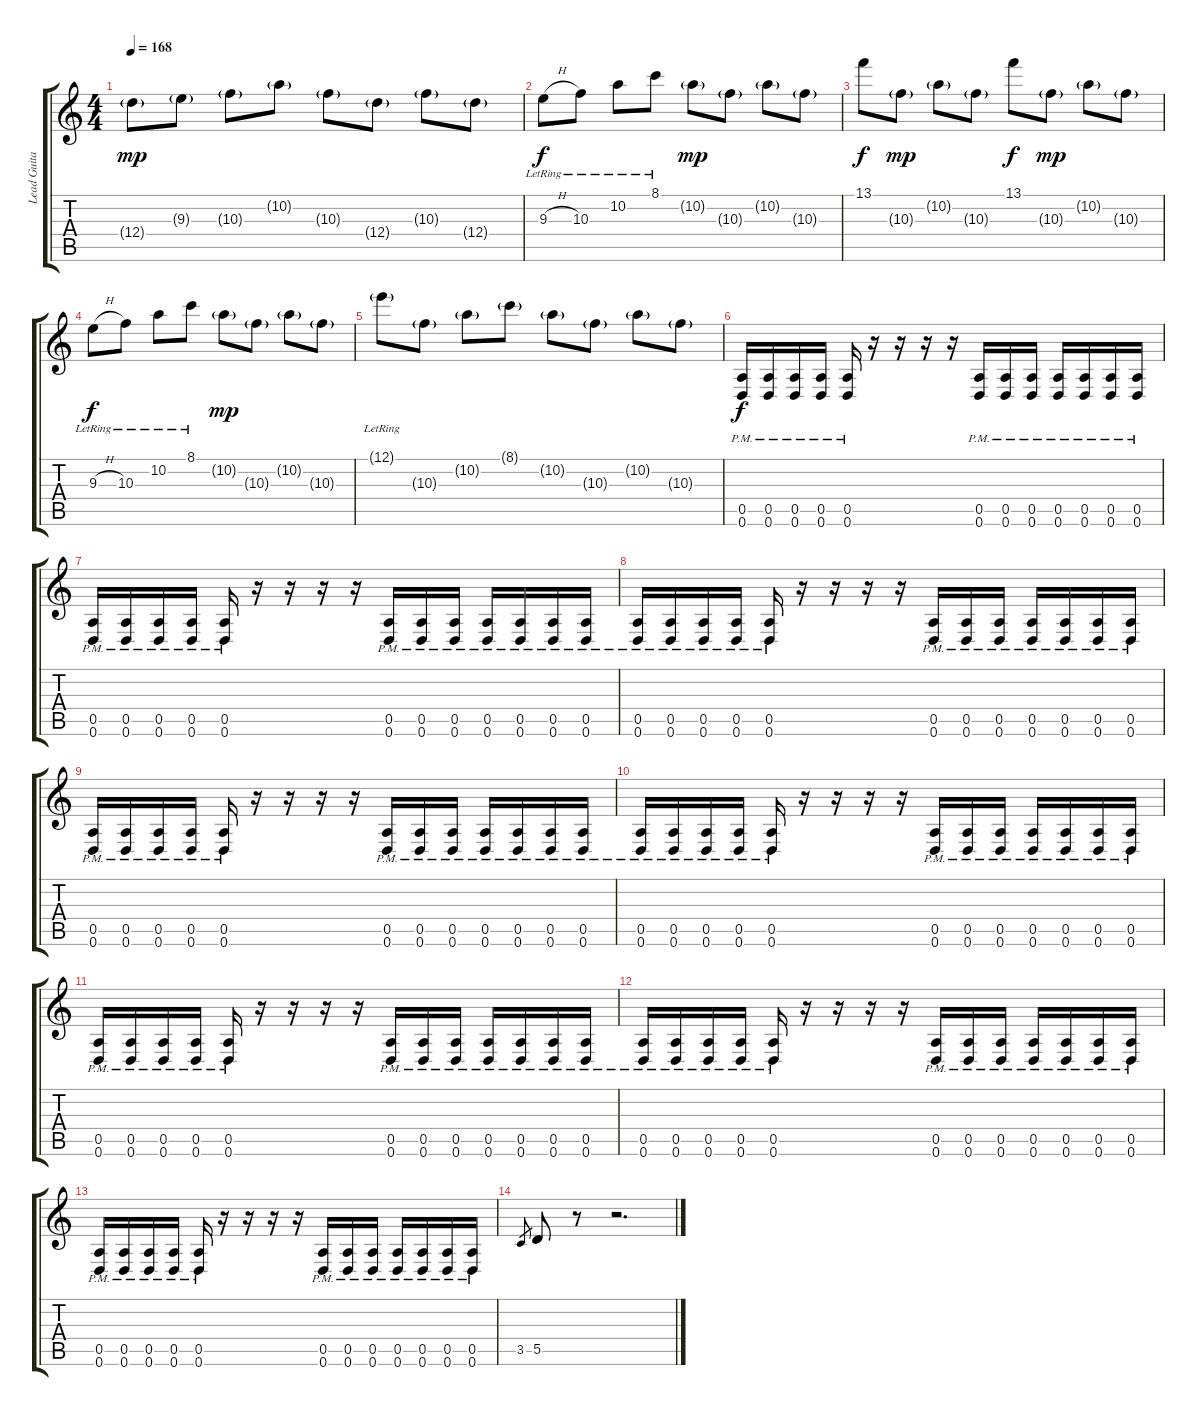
\track ("Lead Guitar" "Lead Guita") {instrument distortionguitar}
\staff {score tabs}
\tuning (E4 B3 G3 D3 A2 D2) {hide}
\ts (4 4)
\tempo 168
\clef g2
\ks c
12.4{g}.8{dy mp} 9.3{g}.8 10.3{g}.8 10.2{g}.8 10.3{g}.8 12.4{g}.8 10.3{g}.8 12.4{g}.8 |
9.3{h lr}.8{dy f} 10.3{lr}.8 10.2{lr}.8 8.1{lr}.8 10.2{g}.8{dy mp} 10.3{g}.8 10.2{g}.8 10.3{g}.8 |
13.1.8{dy f} 10.3{g}.8{dy mp} 10.2{g}.8 10.3{g}.8 13.1.8{dy f} 10.3{g}.8{dy mp} 10.2{g}.8 10.3{g}.8 |
9.3{h lr}.8{dy f} 10.3{lr}.8 10.2{lr}.8 8.1{lr}.8 10.2{g}.8{dy mp} 10.3{g}.8 10.2{g}.8 10.3{g}.8 |
12.1{g lr}.8 10.3{g}.8 10.2{g}.8 8.1{g}.8 10.2{g}.8 10.3{g}.8 10.2{g}.8 10.3{g}.8 |
(0.5{pm} 0.6{pm}).16{dy f instrument distortionguitar} (0.5{pm} 0.6{pm}).16 (0.5{pm} 0.6{pm}).16 (0.5{pm} 0.6{pm}).16 (0.5{pm} 0.6{pm}).16 r.16 r.16 r.16 r.16 (0.5{pm} 0.6{pm}).16 (0.5{pm} 0.6{pm}).16 (0.5{pm} 0.6{pm}).16 (0.5{pm} 0.6{pm}).16 (0.5{pm} 0.6{pm}).16 (0.5{pm} 0.6{pm}).16 (0.5{pm} 0.6{pm}).16 |
(0.5{pm} 0.6{pm}).16 (0.5{pm} 0.6{pm}).16 (0.5{pm} 0.6{pm}).16 (0.5{pm} 0.6{pm}).16 (0.5{pm} 0.6{pm}).16 r.16 r.16 r.16 r.16 (0.5{pm} 0.6{pm}).16 (0.5{pm} 0.6{pm}).16 (0.5{pm} 0.6{pm}).16 (0.5{pm} 0.6{pm}).16 (0.5{pm} 0.6{pm}).16 (0.5{pm} 0.6{pm}).16 (0.5{pm} 0.6{pm}).16 |
(0.5{pm} 0.6{pm}).16 (0.5{pm} 0.6{pm}).16 (0.5{pm} 0.6{pm}).16 (0.5{pm} 0.6{pm}).16 (0.5{pm} 0.6{pm}).16 r.16 r.16 r.16 r.16 (0.5{pm} 0.6{pm}).16 (0.5{pm} 0.6{pm}).16 (0.5{pm} 0.6{pm}).16 (0.5{pm} 0.6{pm}).16 (0.5{pm} 0.6{pm}).16 (0.5{pm} 0.6{pm}).16 (0.5{pm} 0.6{pm}).16 |
(0.5{pm} 0.6{pm}).16 (0.5{pm} 0.6{pm}).16 (0.5{pm} 0.6{pm}).16 (0.5{pm} 0.6{pm}).16 (0.5{pm} 0.6{pm}).16 r.16 r.16 r.16 r.16 (0.5{pm} 0.6{pm}).16 (0.5{pm} 0.6{pm}).16 (0.5{pm} 0.6{pm}).16 (0.5{pm} 0.6{pm}).16 (0.5{pm} 0.6{pm}).16 (0.5{pm} 0.6{pm}).16 (0.5{pm} 0.6{pm}).16 |
(0.5{pm} 0.6{pm}).16 (0.5{pm} 0.6{pm}).16 (0.5{pm} 0.6{pm}).16 (0.5{pm} 0.6{pm}).16 (0.5{pm} 0.6{pm}).16 r.16 r.16 r.16 r.16 (0.5{pm} 0.6{pm}).16 (0.5{pm} 0.6{pm}).16 (0.5{pm} 0.6{pm}).16 (0.5{pm} 0.6{pm}).16 (0.5{pm} 0.6{pm}).16 (0.5{pm} 0.6{pm}).16 (0.5{pm} 0.6{pm}).16 |
(0.5{pm} 0.6{pm}).16 (0.5{pm} 0.6{pm}).16 (0.5{pm} 0.6{pm}).16 (0.5{pm} 0.6{pm}).16 (0.5{pm} 0.6{pm}).16 r.16 r.16 r.16 r.16 (0.5{pm} 0.6{pm}).16 (0.5{pm} 0.6{pm}).16 (0.5{pm} 0.6{pm}).16 (0.5{pm} 0.6{pm}).16 (0.5{pm} 0.6{pm}).16 (0.5{pm} 0.6{pm}).16 (0.5{pm} 0.6{pm}).16 |
(0.5{pm} 0.6{pm}).16 (0.5{pm} 0.6{pm}).16 (0.5{pm} 0.6{pm}).16 (0.5{pm} 0.6{pm}).16 (0.5{pm} 0.6{pm}).16 r.16 r.16 r.16 r.16 (0.5{pm} 0.6{pm}).16 (0.5{pm} 0.6{pm}).16 (0.5{pm} 0.6{pm}).16 (0.5{pm} 0.6{pm}).16 (0.5{pm} 0.6{pm}).16 (0.5{pm} 0.6{pm}).16 (0.5{pm} 0.6{pm}).16 |
(0.5{pm} 0.6{pm}).16 (0.5{pm} 0.6{pm}).16 (0.5{pm} 0.6{pm}).16 (0.5{pm} 0.6{pm}).16 (0.5{pm} 0.6{pm}).16 r.16 r.16 r.16 r.16 (0.5{pm} 0.6{pm}).16 (0.5{pm} 0.6{pm}).16 (0.5{pm} 0.6{pm}).16 (0.5{pm} 0.6{pm}).16 (0.5{pm} 0.6{pm}).16 (0.5{pm} 0.6{pm}).16 (0.5{pm} 0.6{pm}).16 |
3.5.8{gr} 5.5.8 r.8 r.2{d}
